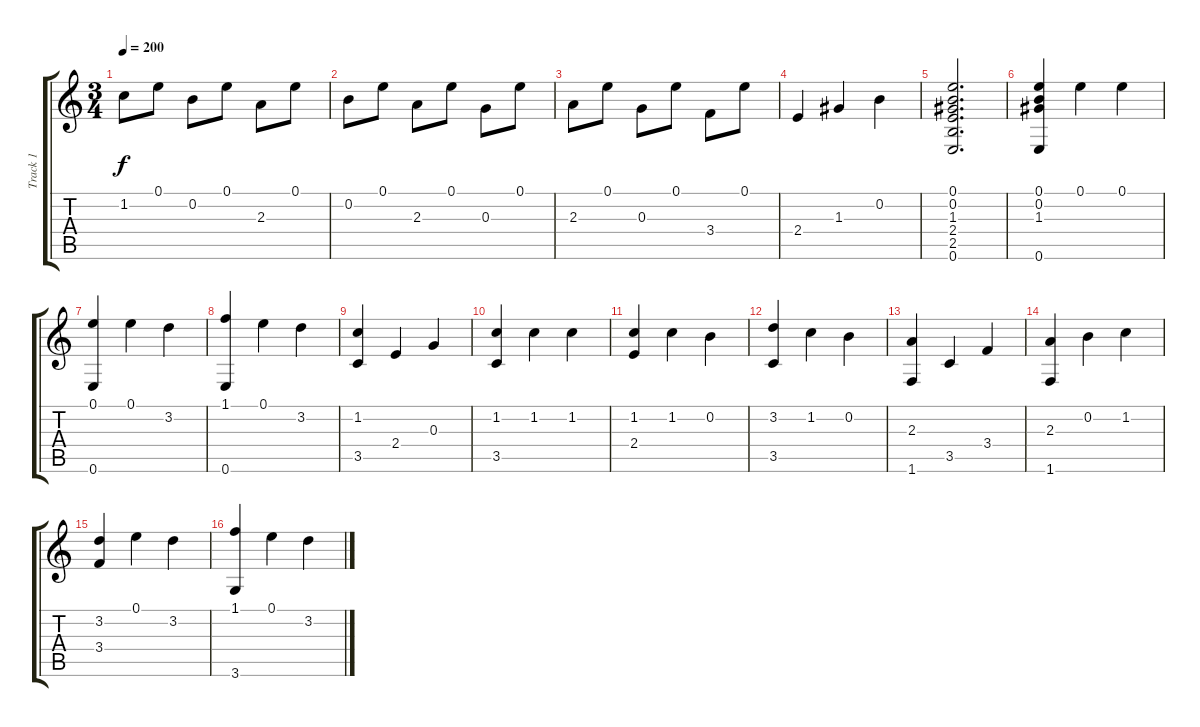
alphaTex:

\track ("Track 1" "Track 1") {instrument acousticguitarnylon}
\staff {score tabs}
\tuning (E4 B3 G3 D3 A2 E2) {hide}
\ts (3 4)
\tempo 200
\clef g2
\ks c
1.2.8{dy f} 0.1.8 0.2.8 0.1.8 2.3.8 0.1.8 |
0.2.8 0.1.8 2.3.8 0.1.8 0.3.8 0.1.8 |
2.3.8 0.1.8 0.3.8 0.1.8 3.4.8 0.1.8 |
2.4.4 1.3.4 0.2.4 |
(0.1 0.2 1.3 2.4 2.5 0.6).2{d} |
(0.1 0.2 1.3 0.6).4 0.1.4 0.1.4 |
(0.1 0.6).4 0.1.4 3.2.4 |
(1.1 0.6).4 0.1.4 3.2.4 |
(1.2 3.5).4 2.4.4 0.3.4 |
(1.2 3.5).4 1.2.4 1.2.4 |
(1.2 2.4).4 1.2.4 0.2.4 |
(3.2 3.5).4 1.2.4 0.2.4 |
(2.3 1.6).4 3.5.4 3.4.4 |
(2.3 1.6).4 0.2.4 1.2.4 |
(3.2 3.4).4 0.1.4 3.2.4 |
(1.1 3.6).4 0.1.4 3.2.4
